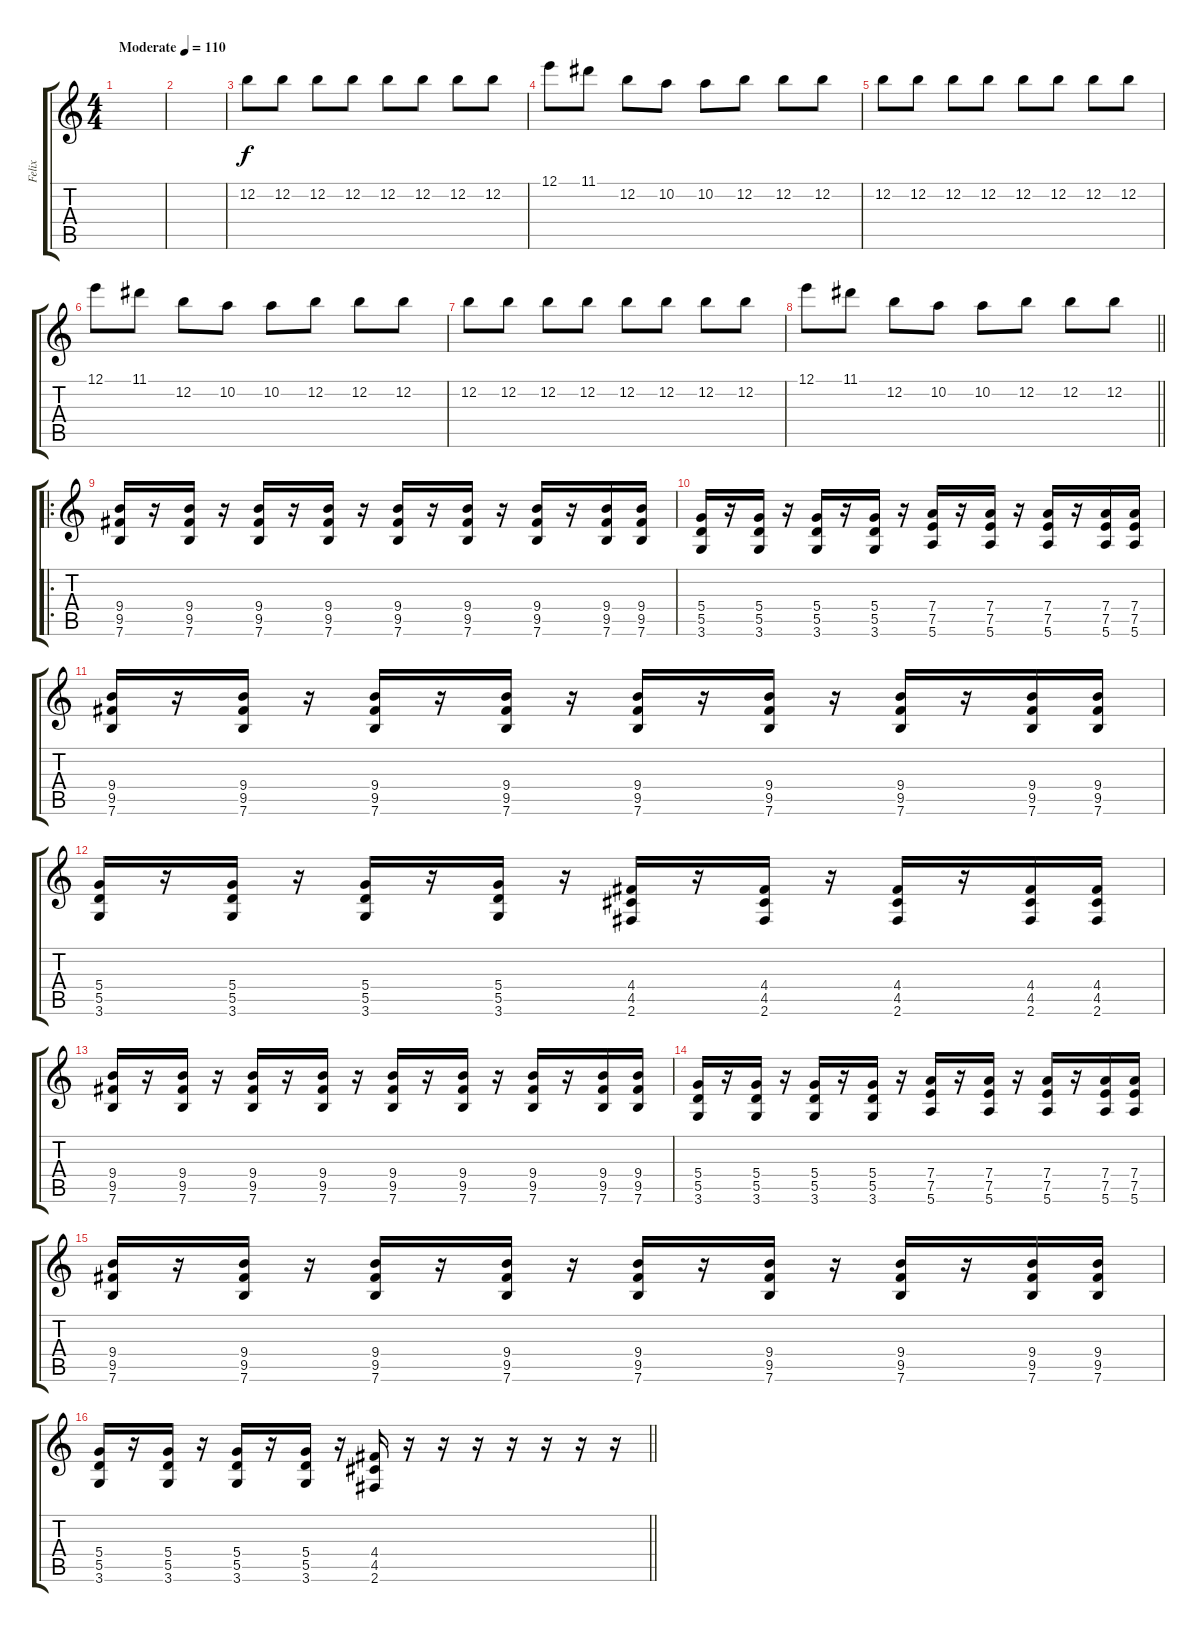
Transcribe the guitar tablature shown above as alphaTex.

\track ("Felix" "Felix") {instrument distortionguitar}
\staff {score tabs}
\tuning (E4 B3 G3 D3 A2 E2) {hide}
\ts (4 4)
\tempo (110 "Moderate")
\clef g2
\ks c
|
|
12.2.8 12.2.8 12.2.8 12.2.8 12.2.8 12.2.8 12.2.8 12.2.8 |
12.1.8 11.1.8 12.2.8 10.2.8 10.2.8 12.2.8 12.2.8 12.2.8 |
12.2.8 12.2.8 12.2.8 12.2.8 12.2.8 12.2.8 12.2.8 12.2.8 |
12.1.8 11.1.8 12.2.8 10.2.8 10.2.8 12.2.8 12.2.8 12.2.8 |
12.2.8 12.2.8 12.2.8 12.2.8 12.2.8 12.2.8 12.2.8 12.2.8 |
\barLineRight lightlight
12.1.8 11.1.8 12.2.8 10.2.8 10.2.8 12.2.8 12.2.8 12.2.8 |
\ro
(9.4 9.5 7.6).16 r.16 (9.4 9.5 7.6).16 r.16 (9.4 9.5 7.6).16 r.16 (9.4 9.5 7.6).16 r.16 (9.4 9.5 7.6).16 r.16 (9.4 9.5 7.6).16 r.16 (9.4 9.5 7.6).16 r.16 (9.4 9.5 7.6).16 (9.4 9.5 7.6).16 |
(5.4 5.5 3.6).16 r.16 (5.4 5.5 3.6).16 r.16 (5.4 5.5 3.6).16 r.16 (5.4 5.5 3.6).16 r.16 (7.4 7.5 5.6).16 r.16 (7.4 7.5 5.6).16 r.16 (7.4 7.5 5.6).16 r.16 (7.4 7.5 5.6).16 (7.4 7.5 5.6).16 |
(9.4 9.5 7.6).16 r.16 (9.4 9.5 7.6).16 r.16 (9.4 9.5 7.6).16 r.16 (9.4 9.5 7.6).16 r.16 (9.4 9.5 7.6).16 r.16 (9.4 9.5 7.6).16 r.16 (9.4 9.5 7.6).16 r.16 (9.4 9.5 7.6).16 (9.4 9.5 7.6).16 |
(5.4 5.5 3.6).16 r.16 (5.4 5.5 3.6).16 r.16 (5.4 5.5 3.6).16 r.16 (5.4 5.5 3.6).16 r.16 (4.4 4.5 2.6).16 r.16 (4.4 4.5 2.6).16 r.16 (4.4 4.5 2.6).16 r.16 (4.4 4.5 2.6).16 (4.4 4.5 2.6).16 |
(9.4 9.5 7.6).16 r.16 (9.4 9.5 7.6).16 r.16 (9.4 9.5 7.6).16 r.16 (9.4 9.5 7.6).16 r.16 (9.4 9.5 7.6).16 r.16 (9.4 9.5 7.6).16 r.16 (9.4 9.5 7.6).16 r.16 (9.4 9.5 7.6).16 (9.4 9.5 7.6).16 |
(5.4 5.5 3.6).16 r.16 (5.4 5.5 3.6).16 r.16 (5.4 5.5 3.6).16 r.16 (5.4 5.5 3.6).16 r.16 (7.4 7.5 5.6).16 r.16 (7.4 7.5 5.6).16 r.16 (7.4 7.5 5.6).16 r.16 (7.4 7.5 5.6).16 (7.4 7.5 5.6).16 |
(9.4 9.5 7.6).16 r.16 (9.4 9.5 7.6).16 r.16 (9.4 9.5 7.6).16 r.16 (9.4 9.5 7.6).16 r.16 (9.4 9.5 7.6).16 r.16 (9.4 9.5 7.6).16 r.16 (9.4 9.5 7.6).16 r.16 (9.4 9.5 7.6).16 (9.4 9.5 7.6).16 |
\barLineRight lightlight
(5.4 5.5 3.6).16 r.16 (5.4 5.5 3.6).16 r.16 (5.4 5.5 3.6).16 r.16 (5.4 5.5 3.6).16 r.16 (4.4 4.5 2.6).16 r.16 r.16 r.16 r.16 r.16 r.16 r.16
